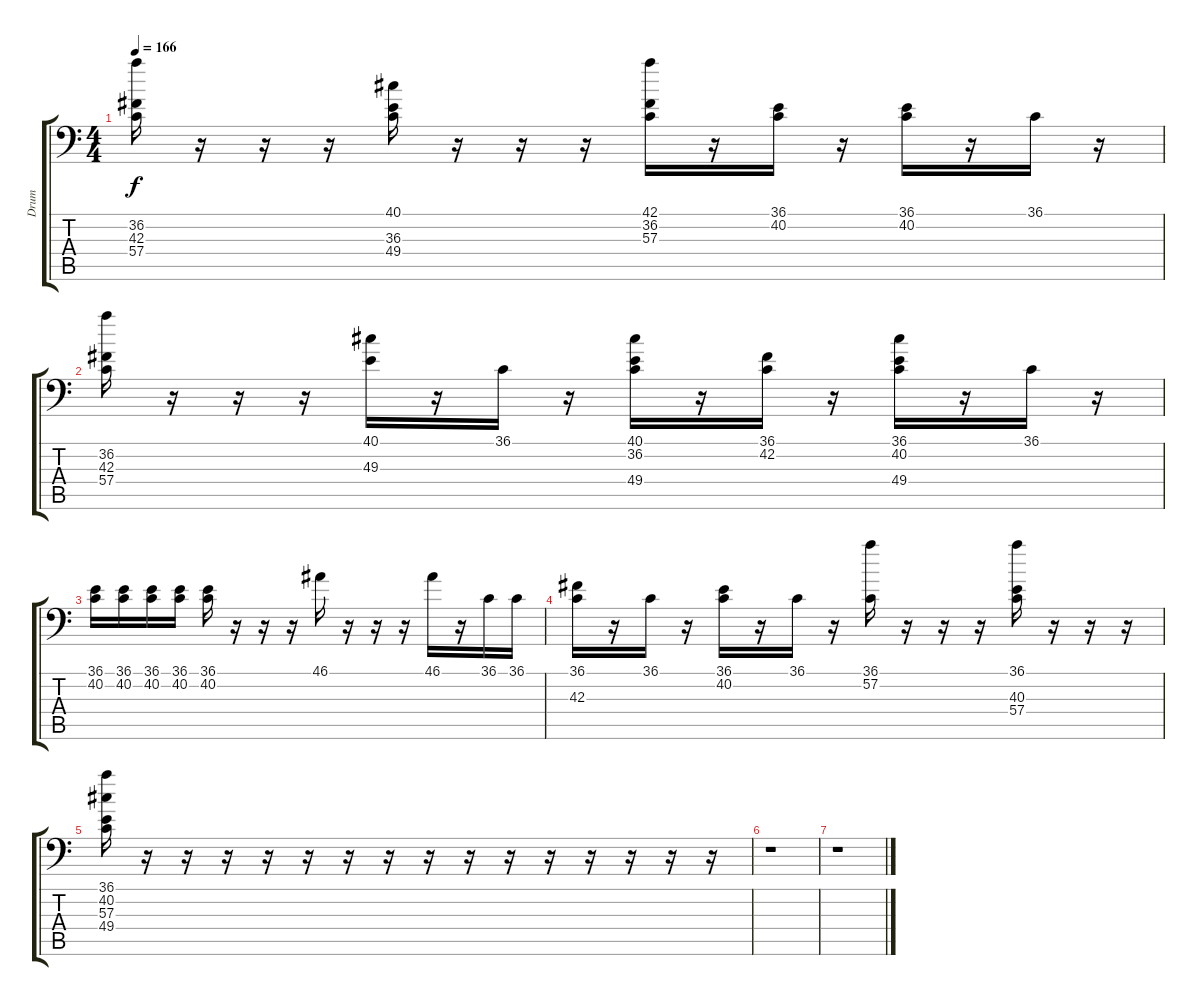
\track ("Drum" "Drum") {instrument acousticgrandpiano}
\staff {score tabs}
\tuning (C-1 C-1 C-1 C-1 C-1 C-1) {hide}
\ts (4 4)
\tempo 166
\clef f4
\ks c
(36.2 42.3 57.4).16{dy f} r.16 r.16 r.16 (40.1 36.3 49.4).16 r.16 r.16 r.16 (42.1 36.2 57.3).16 r.16 (36.1 40.2).16 r.16 (36.1 40.2).16 r.16 36.1.16 r.16 |
(36.2 42.3 57.4).16 r.16 r.16 r.16 (40.1 49.3).16 r.16 36.1.16 r.16 (40.1 36.2 49.4).16 r.16 (36.1 42.2).16 r.16 (36.1 40.2 49.4).16 r.16 36.1.16 r.16 |
(36.1 40.2).16 (36.1 40.2).16 (36.1 40.2).16 (36.1 40.2).16 (36.1 40.2).16 r.16 r.16 r.16 46.1.16 r.16 r.16 r.16 46.1.16 r.16 36.1.16 36.1.16 |
(36.1 42.3).16 r.16 36.1.16 r.16 (36.1 40.2).16 r.16 36.1.16 r.16 (36.1 57.2).16 r.16 r.16 r.16 (36.1 40.3 57.4).16 r.16 r.16 r.16 |
(36.1 40.2 57.3 49.4).16 r.16 r.16 r.16 r.16 r.16 r.16 r.16 r.16 r.16 r.16 r.16 r.16 r.16 r.16 r.16 |
r.1 |
r.1
